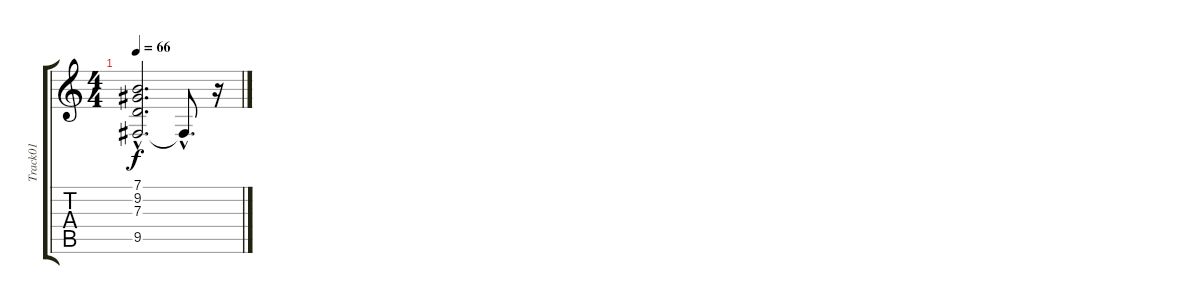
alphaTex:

\track ("Track01" "Track01") {instrument acousticgrandpiano}
\staff {score tabs}
\tuning (E4 B3 G3 D3 A2 E2) {hide}
\ts (4 4)
\tempo 66
\clef g2
\ks c
(7.1 9.2 7.3 9.5{hac}).2{d dy f} 9.5{hac t}.8{d} r.16
